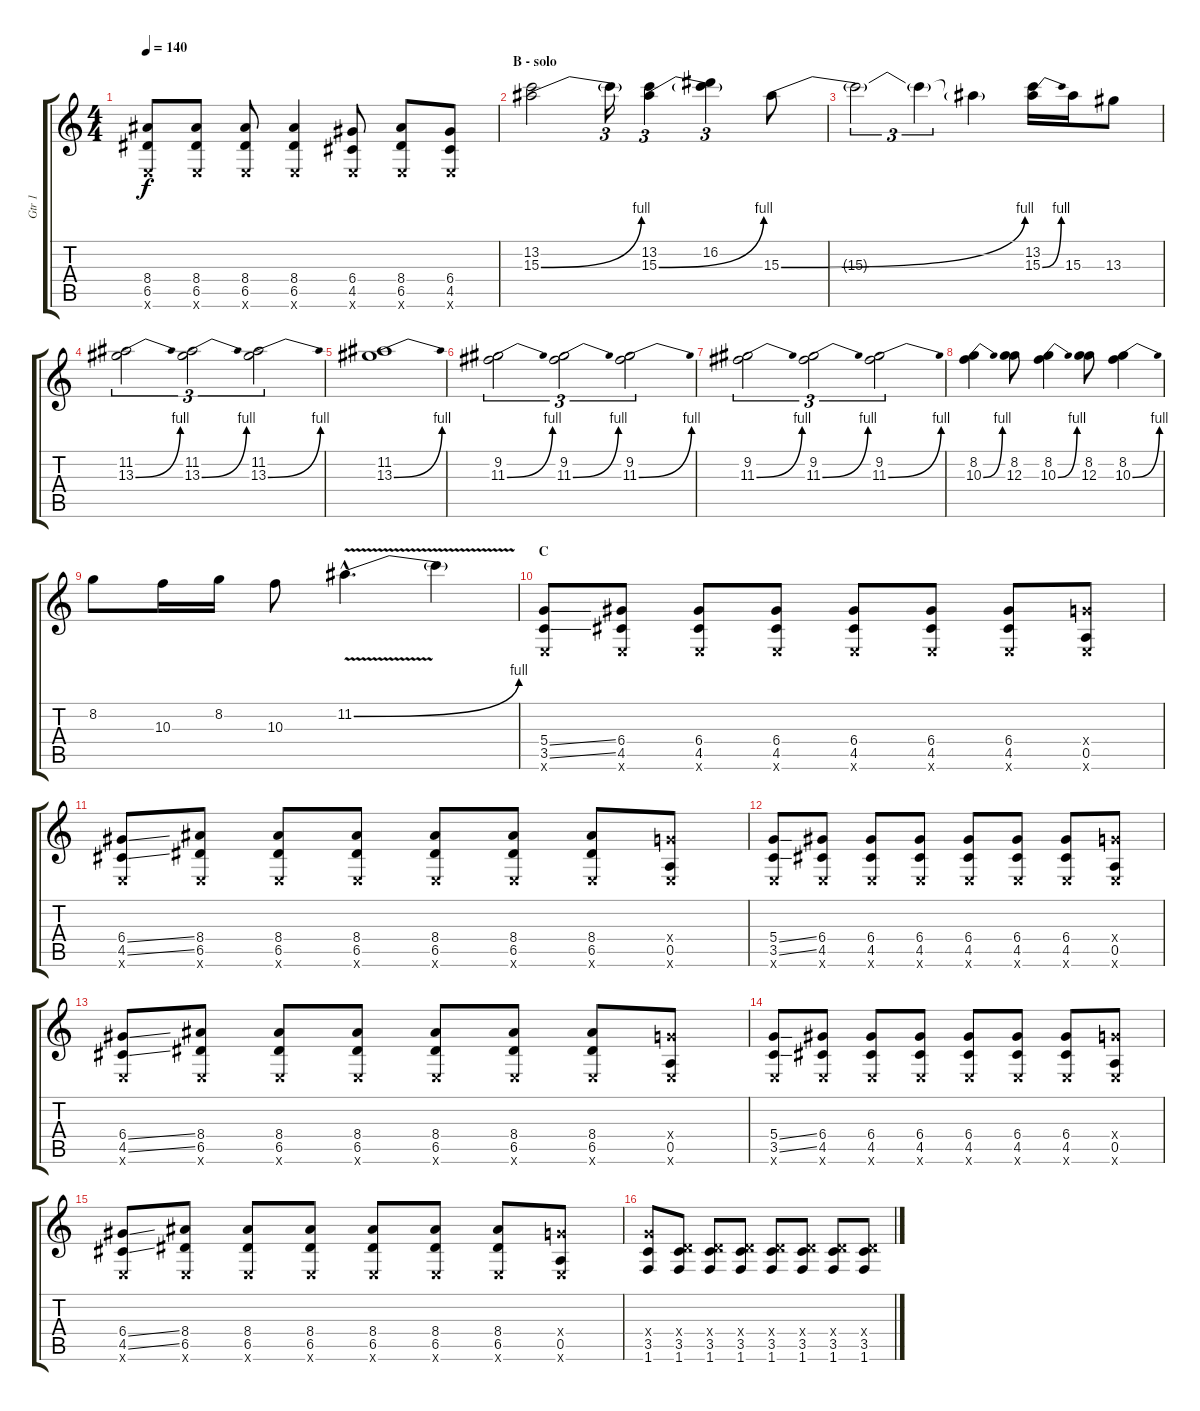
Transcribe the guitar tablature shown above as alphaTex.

\track ("Gtr 1" "Gtr 1") {instrument distortionguitar}
\staff {score tabs}
\tuning (E4 B3 G3 D3 A2 E2) {hide}
\ts (4 4)
\tempo 140
\clef g2
\ks c
(8.4 6.5 0.6{x}).8{dy f} (8.4 6.5 0.6{x}).8 (8.4 6.5 0.6{x}).8 (8.4 6.5 0.6{x}).4 (6.4 4.5 0.6{x}).8 (8.4 6.5 0.6{x}).8 (6.4 4.5 0.6{x}).8 |
\section ("" "B - solo")
(13.2 15.3{be (bend 0 0 60 4)}).2 15.3{t}.16{tu (3 2)} (13.2 15.3{be (bend 0 0 60 4)}).4{tu (3 2)} (16.2 15.3{t}).4{tu (3 2)} 15.3{be (bend 0 0 60 4)}.8 |
15.3{t}.2{tu (3 2)} 15.3{t}.4{tu (3 2)} 15.3{t}.4 (13.2 15.3{be (bend 0 0 60 4)}).16 15.3.16 13.3.8 |
(11.2 13.3{be (bend 0 0 60 4)}).2{tu (3 2)} (11.2 13.3{be (bend 0 0 60 4)}).2{tu (3 2)} (11.2 13.3{be (bend 0 0 60 4)}).2{tu (3 2)} |
(11.2 13.3{be (bend 0 0 60 4)}).1 |
(9.2 11.3{be (bend 0 0 60 4)}).2{tu (3 2)} (9.2 11.3{be (bend 0 0 60 4)}).2{tu (3 2)} (9.2 11.3{be (bend 0 0 60 4)}).2{tu (3 2)} |
(9.2 11.3{be (bend 0 0 60 4)}).2{tu (3 2)} (9.2 11.3{be (bend 0 0 60 4)}).2{tu (3 2)} (9.2 11.3{be (bend 0 0 60 4)}).2{tu (3 2)} |
(8.2 10.3{be (bend 0 0 60 4)}).4 (8.2 12.3).8 (8.2 10.3{be (bend 0 0 60 4)}).4 (8.2 12.3).8 (8.2 10.3{be (bend 0 0 60 4)}).4 |
8.2.8 10.3.16 8.2.16 10.3.8 11.2{be (bend 0 0 60 4) v hac}.4{d} 11.2{t}.4 |
\section ("" "C")
(5.4{ss} 3.5{ss} 0.6{x}).8 (6.4 4.5 0.6{x}).8 (6.4 4.5 0.6{x}).8 (6.4 4.5 0.6{x}).8 (6.4 4.5 0.6{x}).8 (6.4 4.5 0.6{x}).8 (6.4 4.5 0.6{x}).8 (5.4{x} 0.5 0.6{x}).8 |
(6.4{ss} 4.5{ss} 0.6{x}).8 (8.4 6.5 0.6{x}).8 (8.4 6.5 0.6{x}).8 (8.4 6.5 0.6{x}).8 (8.4 6.5 0.6{x}).8 (8.4 6.5 0.6{x}).8 (8.4 6.5 0.6{x}).8 (5.4{x} 0.5 0.6{x}).8 |
(5.4{ss} 3.5{ss} 0.6{x}).8 (6.4 4.5 0.6{x}).8 (6.4 4.5 0.6{x}).8 (6.4 4.5 0.6{x}).8 (6.4 4.5 0.6{x}).8 (6.4 4.5 0.6{x}).8 (6.4 4.5 0.6{x}).8 (5.4{x} 0.5 0.6{x}).8 |
(6.4{ss} 4.5{ss} 0.6{x}).8 (8.4 6.5 0.6{x}).8 (8.4 6.5 0.6{x}).8 (8.4 6.5 0.6{x}).8 (8.4 6.5 0.6{x}).8 (8.4 6.5 0.6{x}).8 (8.4 6.5 0.6{x}).8 (5.4{x} 0.5 0.6{x}).8 |
(5.4{ss} 3.5{ss} 0.6{x}).8 (6.4 4.5 0.6{x}).8 (6.4 4.5 0.6{x}).8 (6.4 4.5 0.6{x}).8 (6.4 4.5 0.6{x}).8 (6.4 4.5 0.6{x}).8 (6.4 4.5 0.6{x}).8 (5.4{x} 0.5 0.6{x}).8 |
(6.4{ss} 4.5{ss} 0.6{x}).8 (8.4 6.5 0.6{x}).8 (8.4 6.5 0.6{x}).8 (8.4 6.5 0.6{x}).8 (8.4 6.5 0.6{x}).8 (8.4 6.5 0.6{x}).8 (8.4 6.5 0.6{x}).8 (5.4{x} 0.5 0.6{x}).8 |
(5.4{x} 3.5 1.6).8 (0.4{x} 3.5 1.6).8 (0.4{x} 3.5 1.6).8 (0.4{x} 3.5 1.6).8 (0.4{x} 3.5 1.6).8 (0.4{x} 3.5 1.6).8 (0.4{x} 3.5 1.6).8 (0.4{x} 3.5 1.6).8
